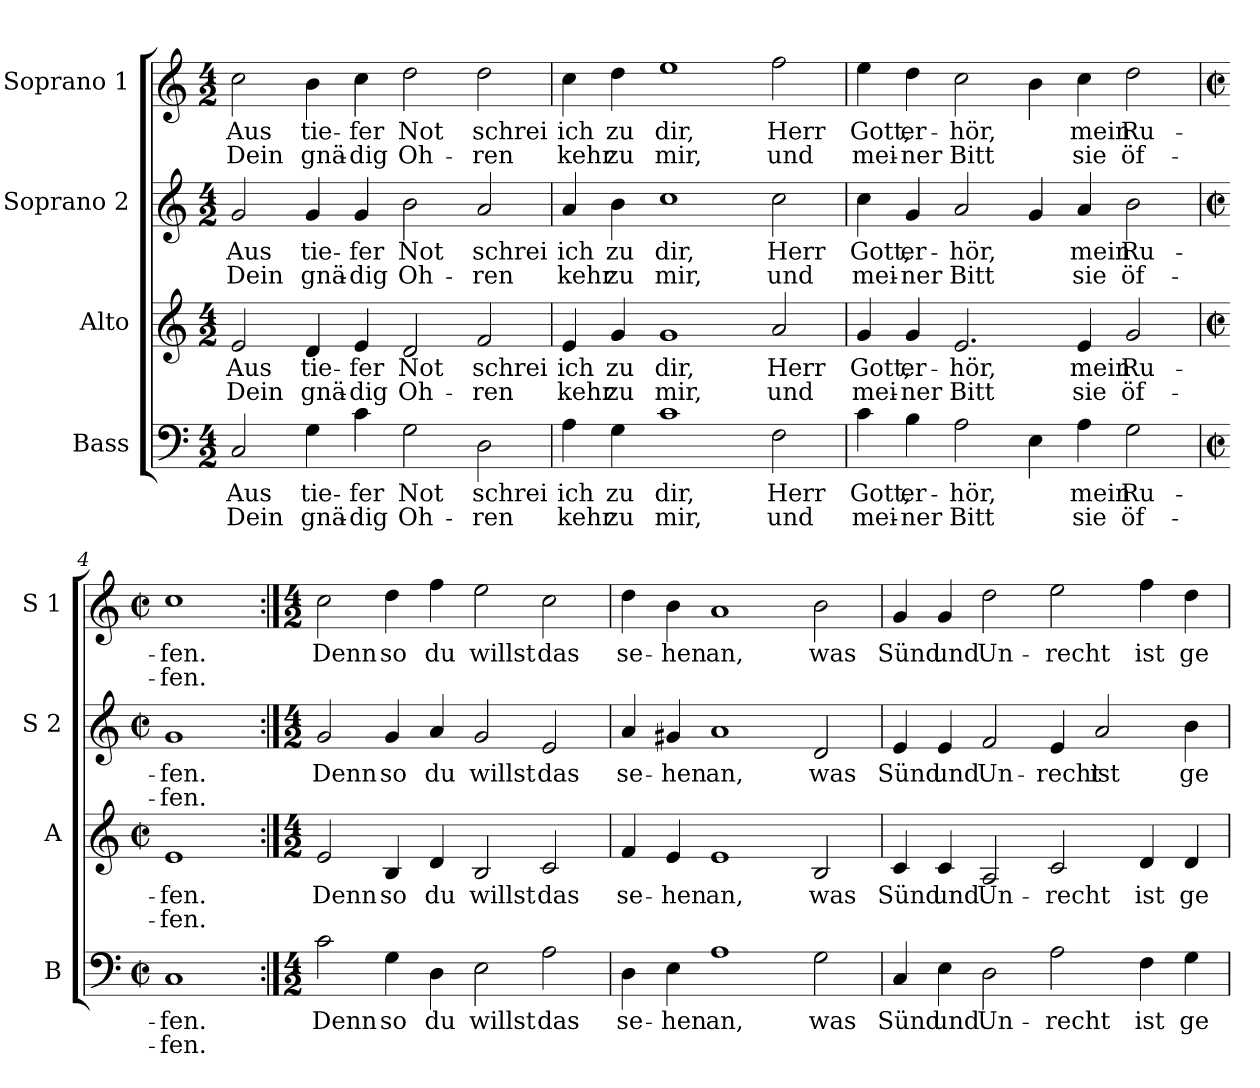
**kern	**text	**text	**kern	**text	**text	**kern	**text	**text	**kern	**text	**text
*part4	*part4	*part4	*part3	*part3	*part3	*part2	*part2	*part2	*part1	*part1	*part1
*staff4	*staff4	*staff4	*staff3	*staff3	*staff3	*staff2	*staff2	*staff2	*staff1	*staff1	*staff1
*I"Bass	*	*	*I"Alto	*	*	*I"Soprano 2	*	*	*I"Soprano 1	*	*
*I'B	*	*	*I'A	*	*	*I'S 2	*	*	*I'S 1	*	*
*clefF4	*	*	*clefG2	*	*	*clefG2	*	*	*clefG2	*	*
*k[]	*	*	*k[]	*	*	*k[]	*	*	*k[]	*	*
*C:	*	*	*C:	*	*	*C:	*	*	*C:	*	*
*M4/2	*	*	*M4/2	*	*	*M4/2	*	*	*M4/2	*	*
=1	=1	=1	=1	=1	=1	=1	=1	=1	=1	=1	=1
!	!LO:LY:b	!LO:LY:b	!	!LO:LY:b	!LO:LY:b	!	!LO:LY:b	!LO:LY:b	!	!LO:LY:b	!LO:LY:b
2C/	Aus	Dein	2e/	Aus	Dein	2g/	Aus	Dein	2cc\	Aus	Dein
!	!LO:LY:b	!LO:LY:b	!	!LO:LY:b	!LO:LY:b	!	!LO:LY:b	!LO:LY:b	!	!LO:LY:b	!LO:LY:b
4G\	tie-	gnä-	4d/	tie-	gnä-	4g/	tie-	gnä-	4b\	tie-	gnä-
!	!LO:LY:b	!LO:LY:b	!	!LO:LY:b	!LO:LY:b	!	!LO:LY:b	!LO:LY:b	!	!LO:LY:b	!LO:LY:b
4c\	-fer	-dig	4e/	-fer	-dig	4g/	-fer	-dig	4cc\	-fer	-dig
!	!LO:LY:b	!LO:LY:b	!	!LO:LY:b	!LO:LY:b	!	!LO:LY:b	!LO:LY:b	!	!LO:LY:b	!LO:LY:b
2G\	Not	Oh-	2d/	Not	Oh-	2b\	Not	Oh-	2dd\	Not	Oh-
!	!LO:LY:b	!LO:LY:b	!	!LO:LY:b	!LO:LY:b	!	!LO:LY:b	!LO:LY:b	!	!LO:LY:b	!LO:LY:b
2D\	schrei	-ren	2f/	schrei	-ren	2a/	schrei	-ren	2dd\	schrei	-ren
=2	=2	=2	=2	=2	=2	=2	=2	=2	=2	=2	=2
!	!LO:LY:b	!LO:LY:b	!	!LO:LY:b	!LO:LY:b	!	!LO:LY:b	!LO:LY:b	!	!LO:LY:b	!LO:LY:b
4A\	ich	kehr	4e/	ich	kehr	4a/	ich	kehr	4cc\	ich	kehr
!	!LO:LY:b	!LO:LY:b	!	!LO:LY:b	!LO:LY:b	!	!LO:LY:b	!LO:LY:b	!	!LO:LY:b	!LO:LY:b
4G\	zu	zu	4g/	zu	zu	4b\	zu	zu	4dd\	zu	zu
!	!LO:LY:b	!LO:LY:b	!	!LO:LY:b	!LO:LY:b	!	!LO:LY:b	!LO:LY:b	!	!LO:LY:b	!LO:LY:b
1c	dir,	mir,	1g	dir,	mir,	1cc	dir,	mir,	1ee	dir,	mir,
!	!LO:LY:b	!LO:LY:b	!	!LO:LY:b	!LO:LY:b	!	!LO:LY:b	!LO:LY:b	!	!LO:LY:b	!LO:LY:b
2F\	Herr	und	2a/	Herr	und	2cc\	Herr	und	2ff\	Herr	und
=3	=3	=3	=3	=3	=3	=3	=3	=3	=3	=3	=3
!	!LO:LY:b	!LO:LY:b	!	!LO:LY:b	!LO:LY:b	!	!LO:LY:b	!LO:LY:b	!	!LO:LY:b	!LO:LY:b
4c\	Gott,	mei-	4g/	Gott,	mei-	4cc\	Gott,	mei-	4ee\	Gott,	mei-
!	!LO:LY:b	!LO:LY:b	!	!LO:LY:b	!LO:LY:b	!	!LO:LY:b	!LO:LY:b	!	!LO:LY:b	!LO:LY:b
4B\	er-	-ner	4g/	er-	-ner	4g/	er-	-ner	4dd\	er-	-ner
!	!LO:LY:b	!LO:LY:b	!	!LO:LY:b	!LO:LY:b	!	!LO:LY:b	!LO:LY:b	!	!LO:LY:b	!LO:LY:b
2A\	-hör,	Bitt	2.e/	-hör,	Bitt	2a/	-hör,	Bitt	2cc\	-hör,	Bitt
4E\	.	.	.	.	.	4g/	.	.	4b\	.	.
!	!LO:LY:b	!LO:LY:b	!	!LO:LY:b	!LO:LY:b	!	!LO:LY:b	!LO:LY:b	!	!LO:LY:b	!LO:LY:b
4A\	mein	sie	4e/	mein	sie	4a/	mein	sie	4cc\	mein	sie
!	!LO:LY:b	!LO:LY:b	!	!LO:LY:b	!LO:LY:b	!	!LO:LY:b	!LO:LY:b	!	!LO:LY:b	!LO:LY:b
2G\	Ru-	öf-	2g/	Ru-	öf-	2b\	Ru-	öf-	2dd\	Ru-	öf-
=4	=4	=4	=4	=4	=4	=4	=4	=4	=4	=4	=4
*M2/2	*	*	*M2/2	*	*	*M2/2	*	*	*M2/2	*	*
*met(c|)	*	*	*met(c|)	*	*	*met(c|)	*	*	*met(c|)	*	*
!	!LO:LY:b	!LO:LY:b	!	!LO:LY:b	!LO:LY:b	!	!LO:LY:b	!LO:LY:b	!	!LO:LY:b	!LO:LY:b
1C	-fen.	-fen.	1e	-fen.	-fen.	1g	-fen.	-fen.	1cc	-fen.	-fen.
!!LO:LB:g=z
=5:|!	=5:|!	=5:|!	=5:|!	=5:|!	=5:|!	=5:|!	=5:|!	=5:|!	=5:|!	=5:|!	=5:|!
*M4/2	*	*	*M4/2	*	*	*M4/2	*	*	*M4/2	*	*
!	!LO:LY:b	!	!	!LO:LY:b	!	!	!LO:LY:b	!	!	!LO:LY:b	!
2c\	Denn	.	2e/	Denn	.	2g/	Denn	.	2cc\	Denn	.
!	!LO:LY:b	!	!	!LO:LY:b	!	!	!LO:LY:b	!	!	!LO:LY:b	!
4G\	so	.	4B/	so	.	4g/	so	.	4dd\	so	.
!	!LO:LY:b	!	!	!LO:LY:b	!	!	!LO:LY:b	!	!	!LO:LY:b	!
4D\	du	.	4d/	du	.	4a/	du	.	4ff\	du	.
!	!LO:LY:b	!	!	!LO:LY:b	!	!	!LO:LY:b	!	!	!LO:LY:b	!
2E\	willst	.	2B/	willst	.	2g/	willst	.	2ee\	willst	.
!	!LO:LY:b	!	!	!LO:LY:b	!	!	!LO:LY:b	!	!	!LO:LY:b	!
2A\	das	.	2c/	das	.	2e/	das	.	2cc\	das	.
=6	=6	=6	=6	=6	=6	=6	=6	=6	=6	=6	=6
!	!LO:LY:b	!	!	!LO:LY:b	!	!	!LO:LY:b	!	!	!LO:LY:b	!
4D\	se-	.	4f/	se-	.	4a/	se-	.	4dd\	se-	.
!	!LO:LY:b	!	!	!LO:LY:b	!	!	!LO:LY:b	!	!	!LO:LY:b	!
4E\	-hen	.	4e/	-hen	.	4g#X/	-hen	.	4b\	-hen	.
!	!LO:LY:b	!	!	!LO:LY:b	!	!	!LO:LY:b	!	!	!LO:LY:b	!
1A	an,	.	1e	an,	.	1a	an,	.	1a	an,	.
!	!LO:LY:b	!	!	!LO:LY:b	!	!	!LO:LY:b	!	!	!LO:LY:b	!
2G\	was	.	2B/	was	.	2d/	was	.	2b\	was	.
=7	=7	=7	=7	=7	=7	=7	=7	=7	=7	=7	=7
!	!LO:LY:b	!	!	!LO:LY:b	!	!	!LO:LY:b	!	!	!LO:LY:b	!
4C/	Sünd	.	4c/	Sünd	.	4e/	Sünd	.	4g/	Sünd	.
!	!LO:LY:b	!	!	!LO:LY:b	!	!	!LO:LY:b	!	!	!LO:LY:b	!
4E\	und	.	4c/	und	.	4e/	und	.	4g/	und	.
!	!LO:LY:b	!	!	!LO:LY:b	!	!	!LO:LY:b	!	!	!LO:LY:b	!
2D\	Un-	.	2A/	Un-	.	2f/	Un-	.	2dd\	Un-	.
!	!LO:LY:b	!	!	!LO:LY:b	!	!	!LO:LY:b	!	!	!LO:LY:b	!
2A\	-recht	.	2c/	-recht	.	4e/	-recht	.	2ee\	-recht	.
!	!	!	!	!	!	!	!LO:LY:b	!	!	!	!
.	.	.	.	.	.	2a/	ist	.	.	.	.
!	!LO:LY:b	!	!	!LO:LY:b	!	!	!	!	!	!LO:LY:b	!
4F\	ist	.	4d/	ist	.	.	.	.	4ff\	ist	.
!	!LO:LY:b	!	!	!LO:LY:b	!	!	!LO:LY:b	!	!	!LO:LY:b	!
4G\	ge-	.	4d/	ge-	.	4b\	ge-	.	4dd\	ge-	.
=	=	=	=	=	=	=	=	=	=	=	=
*-	*-	*-	*-	*-	*-	*-	*-	*-	*-	*-	*-
